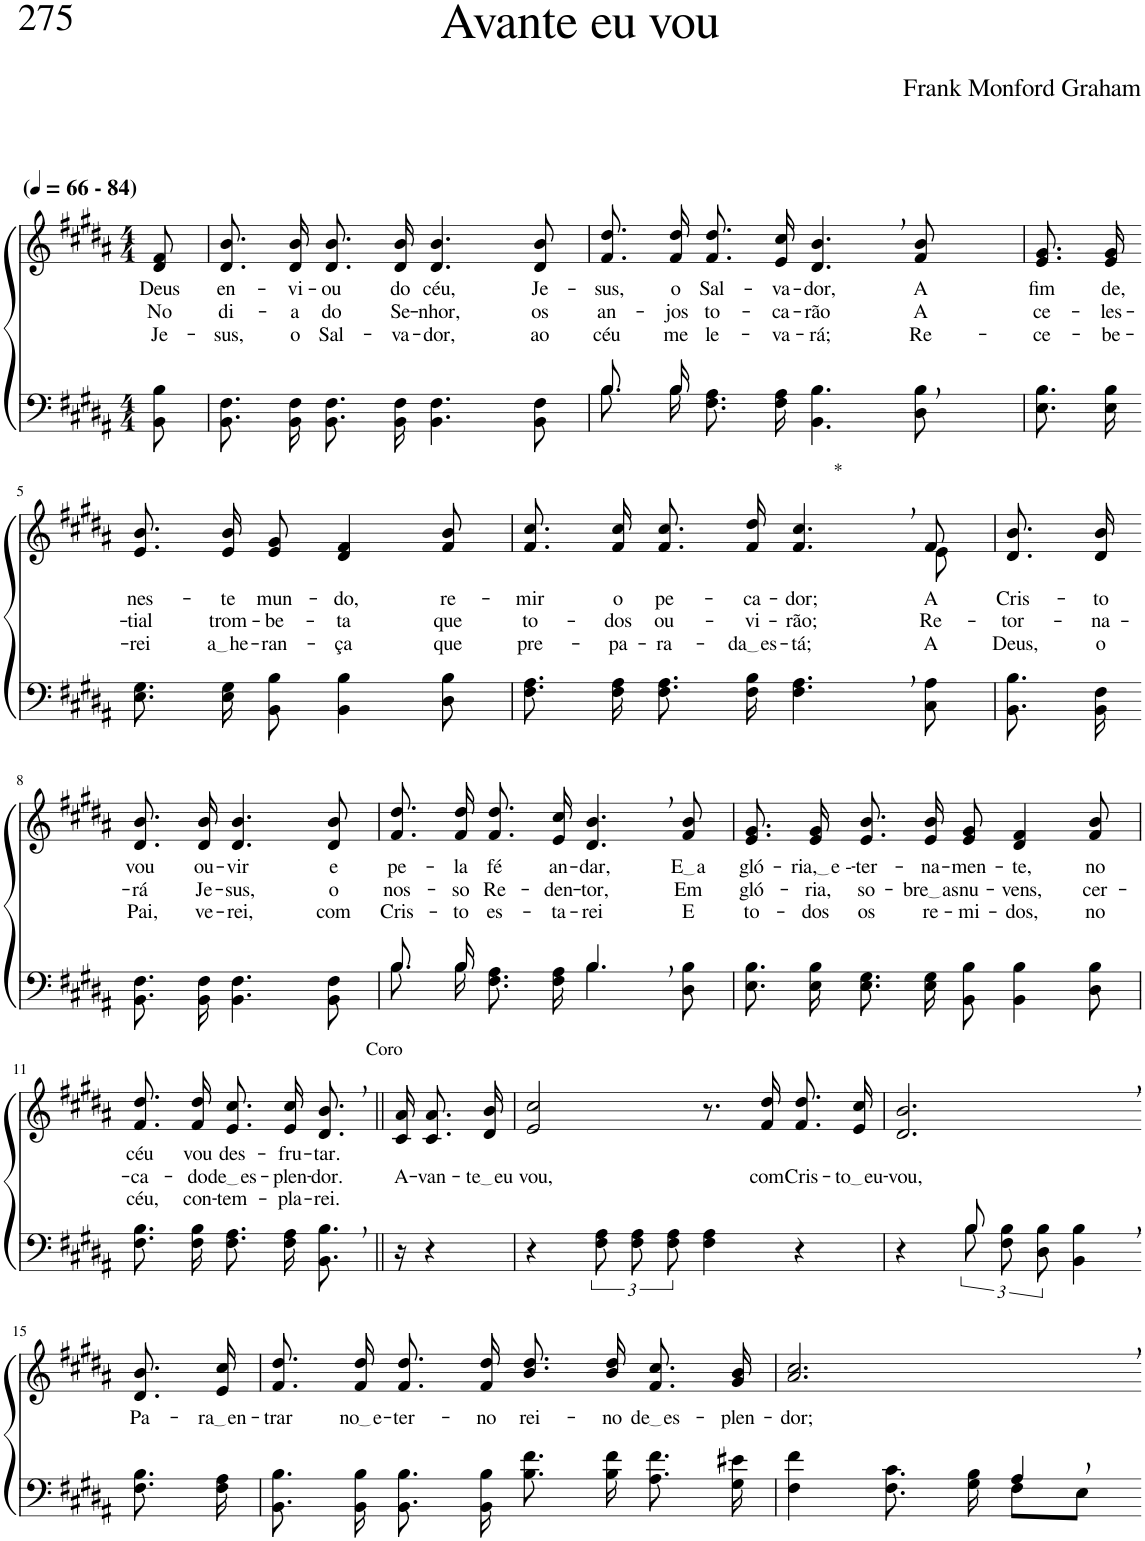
**kern	**kern	**text	**text	**text
*part2	*part1	*part1	*part1	*part1
*staff2	*staff1	*staff1	*staff1	*staff1
*I"Parte III e IV	*I"Parte I e II	*	*	*
*clefF4	*clefG2	*	*	*
*Trd1c2	*Trd1c2	*	*	*
*k[f#c#g#d#a#]	*k[f#c#g#d#a#]	*	*	*
*M4/4	*M4/4	*	*	*
*MM66	*MM66	*	*	*
=1	=1	=1	=1	=1
!	!LO:TX:a:B:t=(	!	!	!
!	!LO:TX:a:B:t=- 84)	!	!	!
!	!	!LO:LY:b	!LO:LY:b	!LO:LY:b
8BB\ 8B\	8d#/ 8f#/	Deus	No	Je-
=2	=2	=2	=2	=2
!	!	!LO:LY:b	!LO:LY:b	!LO:LY:b
8.BB\ 8.F#\	8.d#/ 8.b/L	en-	di-	-sus,
!	!	!LO:LY:b	!LO:LY:b	!LO:LY:b
16BB\ 16F#\	16d#/ 16b/Jk	-vi-	-a	o
!	!	!LO:LY:b	!LO:LY:b	!LO:LY:b
8.BB\ 8.F#\	8.d#/ 8.b/L	-ou	do	Sal-
!	!	!LO:LY:b	!LO:LY:b	!LO:LY:b
16BB\ 16F#\	16d#/ 16b/Jk	do	Se-	-va-
!	!	!LO:LY:b	!LO:LY:b	!LO:LY:b
4.BB\ 4.F#\	4.d#/ 4.b/	céu,	-nhor,	-dor,
!	!	!LO:LY:b	!LO:LY:b	!LO:LY:b
8BB\ 8F#\	8d#/ 8b/	Je-	os	ao
=3	=3	=3	=3	=3
*^	*	*	*	*
!	!	!	!LO:LY:b	!LO:LY:b	!LO:LY:b
8.B/	8.B\	8.f#/ 8.dd#/L	-sus,	an-	céu
!	!	!	!LO:LY:b	!LO:LY:b	!LO:LY:b
16B/	16B\	16f#/ 16dd#/Jk	o	-jos	me
!	!	!	!LO:LY:b	!LO:LY:b	!LO:LY:b
2.ryy	8.F#\ 8.A#\	8.f#/ 8.dd#/L	Sal-	to-	le-
!	!	!	!LO:LY:b	!LO:LY:b	!LO:LY:b
.	16F#\ 16A#\	16e/ 16cc#/Jk	-va-	-ca-	-va-
!	!	!	!LO:LY:b	!LO:LY:b	!LO:LY:b
.	4.BB\ 4.B\	4.d#/, 4.b/,	-dor,	-rão	-rá;
!	!	!	!LO:LY:b	!LO:LY:b	!LO:LY:b
.	8D#\ 8B\	8f#/ 8b/	A	A	Re-
=4	=4	=4	=4	=4	=4
!	!	!	!LO:LY:b	!LO:LY:b	!LO:LY:b
*v	*v	*	*	*	*
8.E\ 8.B\	8.e/ 8.g#/L	fim	ce-	-ce-
!	!	!LO:LY:b	!LO:LY:b	!LO:LY:b
16E\ 16B\	16e/ 16g#/Jk	de,	-les-	-be-
!!LO:LB:g=z
=5-	=5-	=5-	=5-	=5-
!	!	!LO:LY:b	!LO:LY:b	!LO:LY:b
8.E\ 8.G#\	8.e/ 8.b/L	nes-	-tial	-rei
!	!	!LO:LY:b	!LO:LY:b	!LO:LY:b
16E\ 16G#\	16e/ 16b/Jk	-te	trom-	a he
!	!	!LO:LY:b	!LO:LY:b	!LO:LY:b
8BB\ 8B\	8e/ 8g#/	mun-	-be-	-ran-
!	!	!LO:LY:b	!LO:LY:b	!LO:LY:b
4BB\ 4B\	4d#/ 4f#/	-do,	-ta	-ça
!	!	!LO:LY:b	!LO:LY:b	!LO:LY:b
8D#\ 8B\	8f#/ 8b/	re-	que	que
=6	=6	=6	=6	=6
!	!	!LO:LY:b	!LO:LY:b	!LO:LY:b
*	*^	*	*	*
8.F#\ 8.A#\	8.f#/ 8.cc#/L	2..ryy	-mir	to-	pre-
!	!	!	!LO:LY:b	!LO:LY:b	!LO:LY:b
16F#\ 16A#\	16f#/ 16cc#/Jk	.	o	-dos	-pa-
!	!	!	!LO:LY:b	!LO:LY:b	!LO:LY:b
8.F#\ 8.A#\	8.f#/ 8.cc#/L	.	pe-	ou-	-ra-
!	!	!	!LO:LY:b	!LO:LY:b	!LO:LY:b
16F#\ 16B\	16f#/ 16dd#/Jk	.	-ca-	-vi-	da es
!	!LO:TX:a:t=*	!	!	!	!
!	!	!	!LO:LY:b	!LO:LY:b	!LO:LY:b
4.F#\, 4.A#\,	4.f#/, 4.cc#/,	.	-dor;	-rão;	-tá;
!	!	!	!	!LO:LY:b	!
!	!	!	!LO:LY:b	!	!LO:LY:b
8C#\ 8A#\	8f#/	8e\	A	.	-A
=7	=7	=7	=7	=7	=7
!	!	!	!LO:LY:b	!LO:LY:b	!LO:LY:b
*	*v	*v	*	*	*
8.BB\ 8.B\	8.d#/ 8.b/L	Cris-	-tor-	Deus,
!	!	!LO:LY:b	!LO:LY:b	!LO:LY:b
16BB\ 16F#\	16d#/ 16b/Jk	-to	-na-	o
!!LO:LB:g=z
=8-	=8-	=8-	=8-	=8-
!	!	!LO:LY:b	!LO:LY:b	!LO:LY:b
8.BB\ 8.F#\	8.d#/ 8.b/L	vou	-rá	Pai,
!	!	!LO:LY:b	!LO:LY:b	!LO:LY:b
16BB\ 16F#\	16d#/ 16b/Jk	ou-	Je-	ve-
!	!	!LO:LY:b	!LO:LY:b	!LO:LY:b
4.BB\ 4.F#\	4.d#/ 4.b/	-vir	-sus,	-rei,
!	!	!LO:LY:b	!LO:LY:b	!LO:LY:b
8BB\ 8F#\	8d#/ 8b/	e	o	com
=9	=9	=9	=9	=9
*^	*	*	*	*
!	!	!	!LO:LY:b	!LO:LY:b	!LO:LY:b
8.B/	8.B\	8.f#/ 8.dd#/L	pe-	nos-	Cris-
!	!	!	!LO:LY:b	!LO:LY:b	!LO:LY:b
16B/	16B\	16f#/ 16dd#/Jk	-la	-so	-to
!	!	!	!LO:LY:b	!LO:LY:b	!LO:LY:b
4ryy	8.F#\ 8.A#\	8.f#/ 8.dd#/L	fé	Re-	es-
!	!	!	!LO:LY:b	!LO:LY:b	!LO:LY:b
.	16F#\ 16A#\	16e/ 16cc#/Jk	an-	-den-	-ta-
!	!	!	!LO:LY:b	!LO:LY:b	!LO:LY:b
4.B,/	4.B\	4.d#/, 4.b/,	-dar,	-tor,	-rei
!	!	!	!LO:LY:b	!LO:LY:b	!LO:LY:b
8ryy	8D#\ 8B\	8f#/ 8b/	E a	Em	E
=10	=10	=10	=10	=10	=10
!	!	!	!LO:LY:b	!LO:LY:b	!LO:LY:b
*v	*v	*	*	*	*
8.E\ 8.B\	8.e/ 8.g#/L	gló-	gló-	to-
!	!	!LO:LY:b	!LO:LY:b	!LO:LY:b
16E\ 16B\	16e/ 16g#/Jk	ria, e -	-ria,	-dos
!	!	!LO:LY:b	!LO:LY:b	!LO:LY:b
8.E\ 8.G#\	8.e/ 8.b/L	-ter-	so-	os
!	!	!LO:LY:b	!LO:LY:b	!LO:LY:b
16E\ 16G#\	16e/ 16b/Jk	-na-	bre as	re-
!	!	!LO:LY:b	!LO:LY:b	!LO:LY:b
8BB\ 8B\	8e/ 8g#/	-men-	nu-	-mi-
!	!	!LO:LY:b	!LO:LY:b	!LO:LY:b
4BB\ 4B\	4d#/ 4f#/	-te,	-vens,	-dos,
!	!	!LO:LY:b	!LO:LY:b	!LO:LY:b
8D#\ 8B\	8f#/ 8b/	no	cer-	no
!!LO:LB:g=z
=11	=11	=11	=11	=11
!	!	!LO:LY:b	!LO:LY:b	!LO:LY:b
8.F#\ 8.B\	8.f#/ 8.dd#/L	céu	-ca-	céu,
!	!	!LO:LY:b	!LO:LY:b	!LO:LY:b
16F#\ 16B\	16f#/ 16dd#/Jk	vou	-do	con-
!	!	!LO:LY:b	!LO:LY:b	!LO:LY:b
8.F#\ 8.A#\	8.e/ 8.cc#/L	des-	de es	-tem-
!	!	!LO:LY:b	!LO:LY:b	!LO:LY:b
16F#\ 16A#\	16e/ 16cc#/Jk	-fru-	-plen-	-pla-
!	!LO:TX:a:t=Coro	!	!	!
!	!	!LO:LY:b	!LO:LY:b	!LO:LY:b
8.BB\, 8.B\,	8.d#/, 8.b/,	-tar.	-dor.	-rei.
=12||	=12||	=12||	=12||	=12||
!	!	!	!LO:LY:b	!
16r	16c#/ 16a#/	.	A-	.
!	!	!	!LO:LY:b	!
4r	8.c#/ 8.a#/L	.	-van-	.
!	!	!	!LO:LY:b	!
.	16d#/ 16b/Jk	.	te eu	.
=13	=13	=13	=13	=13
!	!	!	!LO:LY:b	!
4r	2e/ 2cc#/	.	vou,	.
12F#\ 12A#\	.	.	.	.
12F#\ 12A#\	.	.	.	.
12F#\ 12A#\	.	.	.	.
4F#\ 4A#\	8.r	.	.	.
!	!	!	!LO:LY:b	!
.	16f#/ 16dd#/	.	com	.
!	!	!	!LO:LY:b	!
4r	8.f#/ 8.dd#/L	.	Cris-	.
!	!	!	!LO:LY:b	!
.	16e/ 16cc#/Jk	.	to eu	.
=14	=14	=14	=14	=14
*^	*	*	*	*
!	!	!	!	!LO:LY:b	!
4r	4ryy	2.d#/, 2.b/,	.	-vou,	.
8B/	12B\	.	.	.	.
.	12F#\ 12B\	.	.	.	.
4.ryy	.	.	.	.	.
.	12D#\ 12B\	.	.	.	.
.	4BB\ 4B\	.	.	.	.
!!LO:LB:g=z
=15-	=15-	=15-	=15-	=15-	=15-
!	!	!	!LO:LY:b	!	!
*v	*v	*	*	*	*
8.F#\ 8.B\	8.d#/ 8.b/L	Pa-	.	.
!	!	!LO:LY:b	!	!
16F#\ 16A#\	16e/ 16cc#/Jk	ra en	.	.
=16	=16	=16	=16	=16
!	!	!LO:LY:b	!	!
8.BB\ 8.B\	8.f#/ 8.dd#/L	-trar	.	.
!	!	!LO:LY:b	!	!
16BB\ 16B\	16f#/ 16dd#/Jk	no e	.	.
!	!	!LO:LY:b	!	!
8.BB\ 8.B\	8.f#/ 8.dd#/L	-ter-	.	.
!	!	!LO:LY:b	!	!
16BB\ 16B\	16f#/ 16dd#/Jk	-no	.	.
!	!	!LO:LY:b	!	!
8.B\ 8.f#\	8.b\ 8.dd#\L	rei-	.	.
!	!	!LO:LY:b	!	!
16B\ 16f#\	16b\ 16dd#\Jk	-no	.	.
!	!	!LO:LY:b	!	!
8.A#\ 8.f#\	8.f#/ 8.cc#/L	de es	.	.
!	!	!LO:LY:b	!	!
16G#\ 16e#X\	16g#/ 16b/Jk	-plen-	.	.
=17	=17	=17	=17	=17
*^	*	*	*	*
!	!	!	!LO:LY:b	!	!
2ryy	4F#\ 4f#\	2.a#/, 2.cc#/,	-dor;	.	.
.	8.F#\ 8.c#\	.	.	.	.
.	16G#\ 16B\	.	.	.	.
4A#,/	8F#\L	.	.	.	.
.	8E\J	.	.	.	.
*v	*v	*	*	*	*
=-	=-	=-	=-	=-
*-	*-	*-	*-	*-
